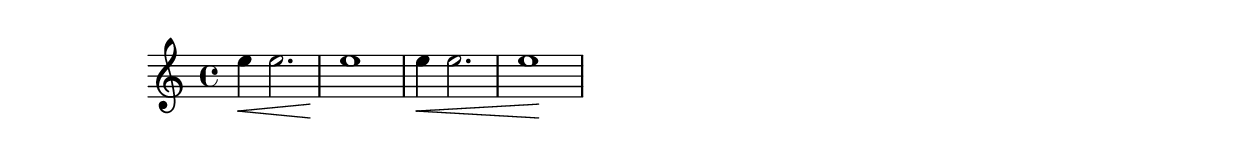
%% Do not edit this file; it is automatically
%% generated from LSR http://lsr.dsi.unimi.it
%% This file is in the public domain.
\version "2.13.4"

\header {
  lsrtags = "expressive-marks, tweaks-and-overrides"

%% Translation of GIT committish: b2d4318d6c53df8469dfa4da09b27c15a374d0ca
  texidoces = "
Si la nota que da fin a un regulador cae sobre la primera parte de
un compás, el regulador se detiene en la línea divisoria
inmediatamente precedente.  Se puede controlar este comportamiento
sobreescribiendo la propiedad @code{'to-barline}.

"
  doctitlees = "Establecer el comportamiento de los reguladores en las barras de compás"


%% Translation of GIT committish: d96023d8792c8af202c7cb8508010c0d3648899d
texidocde = "
Wenn die Note, an welcher eine Crescendo-Klammer endet, die erste Note
eines Taktes ist, wird die Klammer an der vorhergehenden Tatklinie
beendet.  Dieses Verhalten kann auch mit der Eigenschaft
@code{'to-barline} geändert werden:
"
  doctitlede = "Das Verhalten von Crescendo-Klammern an Taktlinien beeinflussen"

  texidoc = "
If the note which ends a hairpin falls on a downbeat, the hairpin stops
at the bar line immediately preceding.  This behavior can be controlled
by overriding the @code{'to-barline} property.

"
  doctitle = "Setting hairpin behavior at bar lines"
} % begin verbatim

\relative c'' {
  e4\< e2.
  e1\!
  \override Hairpin #'to-barline = ##f
  e4\< e2.
  e1\!
}
